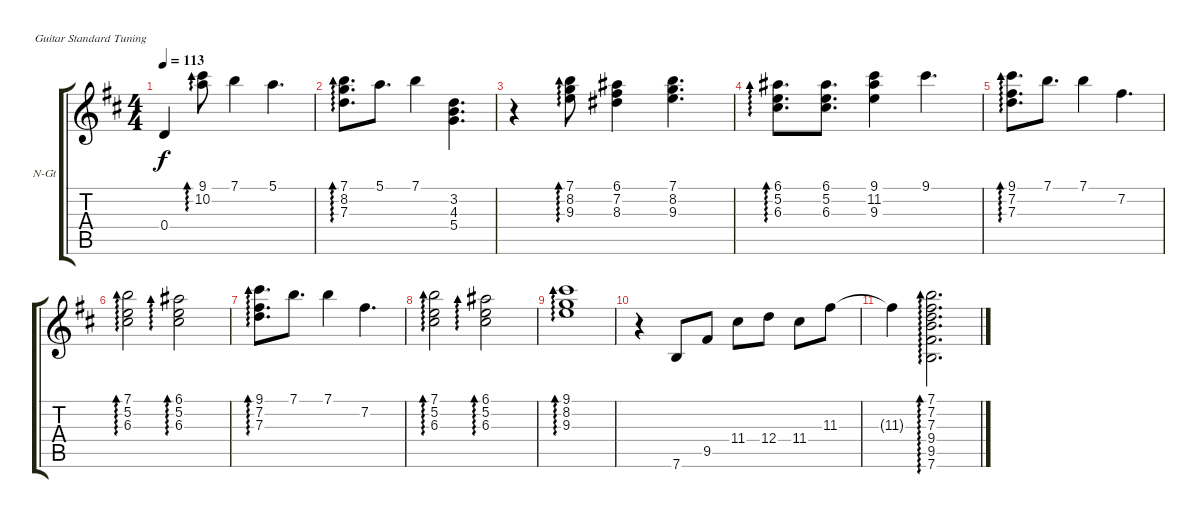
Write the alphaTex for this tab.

\defaultSystemsLayout 4
\bracketExtendMode groupsimilarinstruments
\firstSystemTrackNameOrientation horizontal
\otherSystemsTrackNameOrientation horizontal
\track ("Nylon Guitar" "N-Gt") {instrument acousticguitarnylon}
\staff {score tabs}
\tuning (E4 B3 G3 D3 A2 E2)
\ts (4 4)
\tempo 113
\clef g2
\ks bminor
0.4.4{dy f} (9.1 10.2).8{ad 0} 7.1.4 5.1.4{d} |
(7.1 8.2 7.3).8{d ad 0} 5.1.8{d} 7.1.4 (3.2 4.3 5.4).4{d} |
r.4 (7.1 8.2 9.3).8{ad 0} (6.1 7.2 8.3).4 (7.1 8.2 9.3).4{d} |
(6.1 6.3 5.2).8{d ad 0} (6.1 5.2 6.3).8{d} (9.1 11.2 9.3).4 9.1.4{d} |
(9.1 7.2 7.3).8{d ad 0} 7.1.8{d} 7.1.4 7.2.4{d} |
(7.1 5.2 6.3).2{ad 0} (6.1 5.2 6.3).2{ad 0} |
(9.1 7.2 7.3).8{d ad 0} 7.1.8{d} 7.1.4 7.2.4{d} |
(7.1 5.2 6.3).2{ad 0} (6.1 5.2 6.3).2{ad 0} |
(9.1 8.2 9.3).1{ad 0} |
r.4 7.6.8 9.5.8 11.4.8 12.4.8 11.4.8 11.3.8 |
11.3{t}.4 (7.6 9.5 9.4 7.3 7.2 7.1).2{d ad 0}
